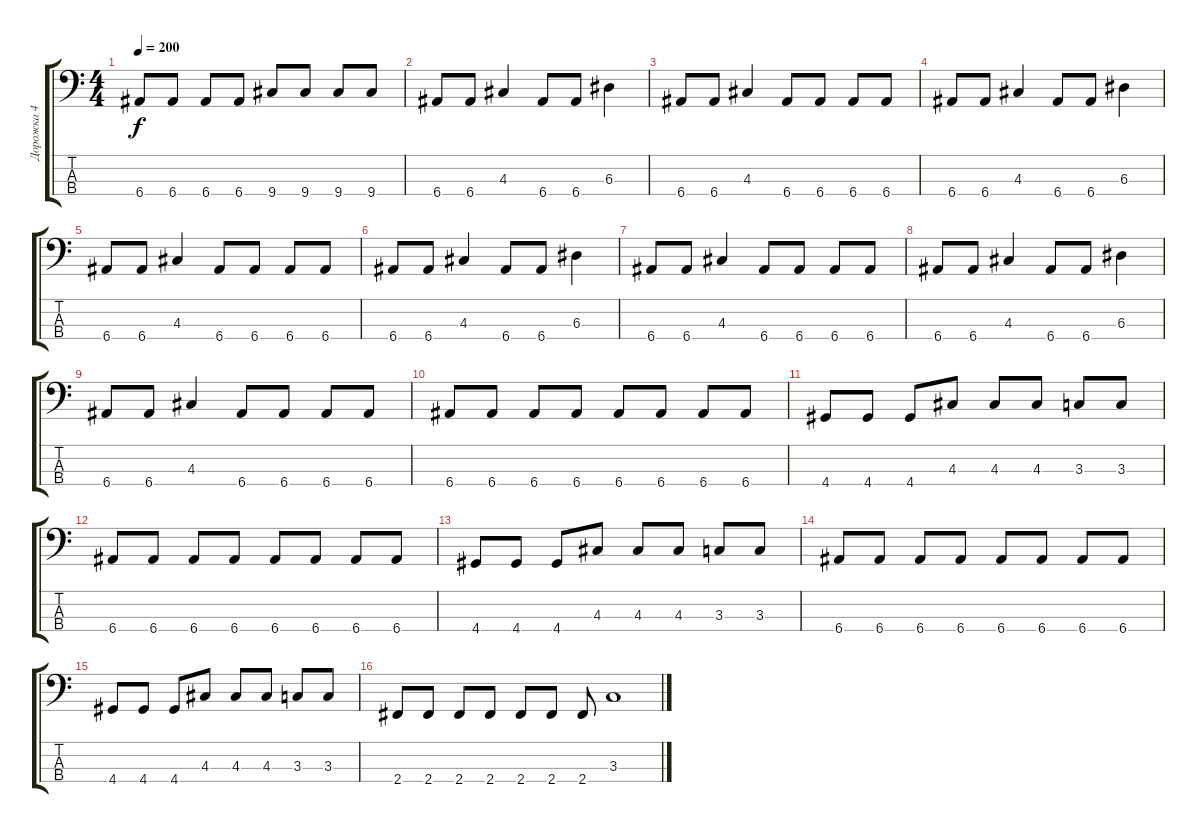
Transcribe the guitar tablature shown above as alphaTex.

\track ("Дорожка 4" "Дорожка 4") {instrument electricbassfinger}
\staff {score tabs}
\tuning (G2 D2 A1 E1) {hide}
\ts (4 4)
\tempo 200
\clef f4
\ks c
6.4.8{dy f} 6.4.8 6.4.8 6.4.8 9.4.8 9.4.8 9.4.8 9.4.8 |
6.4.8 6.4.8 4.3.4 6.4.8 6.4.8 6.3.4 |
6.4.8 6.4.8 4.3.4 6.4.8 6.4.8 6.4.8 6.4.8 |
6.4.8 6.4.8 4.3.4 6.4.8 6.4.8 6.3.4 |
6.4.8 6.4.8 4.3.4 6.4.8 6.4.8 6.4.8 6.4.8 |
6.4.8 6.4.8 4.3.4 6.4.8 6.4.8 6.3.4 |
6.4.8 6.4.8 4.3.4 6.4.8 6.4.8 6.4.8 6.4.8 |
6.4.8 6.4.8 4.3.4 6.4.8 6.4.8 6.3.4 |
6.4.8 6.4.8 4.3.4 6.4.8 6.4.8 6.4.8 6.4.8 |
6.4.8 6.4.8 6.4.8 6.4.8 6.4.8 6.4.8 6.4.8 6.4.8 |
4.4.8 4.4.8 4.4.8 4.3.8 4.3.8 4.3.8 3.3.8 3.3.8 |
6.4.8 6.4.8 6.4.8 6.4.8 6.4.8 6.4.8 6.4.8 6.4.8 |
4.4.8 4.4.8 4.4.8 4.3.8 4.3.8 4.3.8 3.3.8 3.3.8 |
6.4.8 6.4.8 6.4.8 6.4.8 6.4.8 6.4.8 6.4.8 6.4.8 |
4.4.8 4.4.8 4.4.8 4.3.8 4.3.8 4.3.8 3.3.8 3.3.8 |
2.4.8 2.4.8 2.4.8 2.4.8 2.4.8 2.4.8 2.4.8 3.3.1
